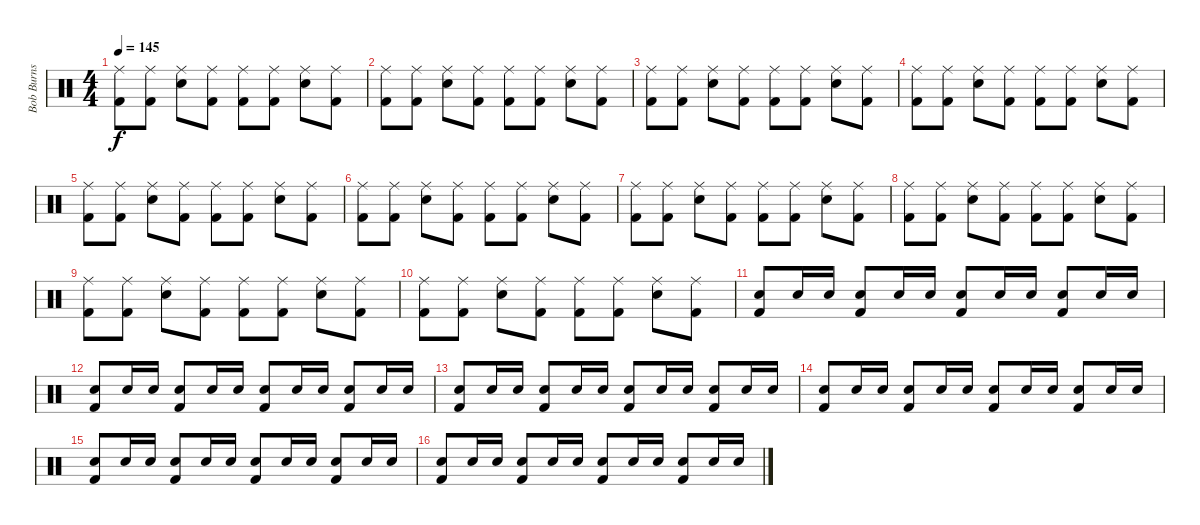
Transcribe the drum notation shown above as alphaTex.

\track ("Bob Burns" "Bob Burns") {instrument percussion}
\staff {score}
\articulation defaults
\ts (4 4)
\tempo 145
\clef neutral
\ks c
("Ride (middle)" "Kick (hit) 2").8{dy f} ("Ride (middle)" "Kick (hit) 2").8 ("Ride (middle)" "Electric Snare (hit)").8 ("Ride (middle)" "Kick (hit) 2").8 ("Ride (middle)" "Kick (hit) 2").8 ("Ride (middle)" "Kick (hit) 2").8 ("Ride (middle)" "Electric Snare (hit)").8 ("Ride (middle)" "Kick (hit) 2").8 |
("Ride (middle)" "Kick (hit) 2").8 ("Ride (middle)" "Kick (hit) 2").8 ("Ride (middle)" "Electric Snare (hit)").8 ("Ride (middle)" "Kick (hit) 2").8 ("Ride (middle)" "Kick (hit) 2").8 ("Ride (middle)" "Kick (hit) 2").8 ("Ride (middle)" "Electric Snare (hit)").8 ("Ride (middle)" "Kick (hit) 2").8 |
("Ride (middle)" "Kick (hit) 2").8 ("Ride (middle)" "Kick (hit) 2").8 ("Ride (middle)" "Electric Snare (hit)").8 ("Ride (middle)" "Kick (hit) 2").8 ("Ride (middle)" "Kick (hit) 2").8 ("Ride (middle)" "Kick (hit) 2").8 ("Ride (middle)" "Electric Snare (hit)").8 ("Ride (middle)" "Kick (hit) 2").8 |
("Ride (middle)" "Kick (hit) 2").8 ("Ride (middle)" "Kick (hit) 2").8 ("Ride (middle)" "Electric Snare (hit)").8 ("Ride (middle)" "Kick (hit) 2").8 ("Ride (middle)" "Kick (hit) 2").8 ("Ride (middle)" "Kick (hit) 2").8 ("Ride (middle)" "Electric Snare (hit)").8 ("Ride (middle)" "Kick (hit) 2").8 |
("Ride (middle)" "Kick (hit) 2").8 ("Ride (middle)" "Kick (hit) 2").8 ("Ride (middle)" "Electric Snare (hit)").8 ("Ride (middle)" "Kick (hit) 2").8 ("Ride (middle)" "Kick (hit) 2").8 ("Ride (middle)" "Kick (hit) 2").8 ("Ride (middle)" "Electric Snare (hit)").8 ("Ride (middle)" "Kick (hit) 2").8 |
("Ride (middle)" "Kick (hit) 2").8 ("Ride (middle)" "Kick (hit) 2").8 ("Ride (middle)" "Electric Snare (hit)").8 ("Ride (middle)" "Kick (hit) 2").8 ("Ride (middle)" "Kick (hit) 2").8 ("Ride (middle)" "Kick (hit) 2").8 ("Ride (middle)" "Electric Snare (hit)").8 ("Ride (middle)" "Kick (hit) 2").8 |
("Ride (middle)" "Kick (hit) 2").8 ("Ride (middle)" "Kick (hit) 2").8 ("Ride (middle)" "Electric Snare (hit)").8 ("Ride (middle)" "Kick (hit) 2").8 ("Ride (middle)" "Kick (hit) 2").8 ("Ride (middle)" "Kick (hit) 2").8 ("Ride (middle)" "Electric Snare (hit)").8 ("Ride (middle)" "Kick (hit) 2").8 |
("Ride (middle)" "Kick (hit) 2").8 ("Ride (middle)" "Kick (hit) 2").8 ("Ride (middle)" "Electric Snare (hit)").8 ("Ride (middle)" "Kick (hit) 2").8 ("Ride (middle)" "Kick (hit) 2").8 ("Ride (middle)" "Kick (hit) 2").8 ("Ride (middle)" "Electric Snare (hit)").8 ("Ride (middle)" "Kick (hit) 2").8 |
("Ride (middle)" "Kick (hit) 2").8 ("Ride (middle)" "Kick (hit) 2").8 ("Ride (middle)" "Electric Snare (hit)").8 ("Ride (middle)" "Kick (hit) 2").8 ("Ride (middle)" "Kick (hit) 2").8 ("Ride (middle)" "Kick (hit) 2").8 ("Ride (middle)" "Electric Snare (hit)").8 ("Ride (middle)" "Kick (hit) 2").8 |
("Ride (middle)" "Kick (hit) 2").8 ("Ride (middle)" "Kick (hit) 2").8 ("Ride (middle)" "Electric Snare (hit)").8 ("Ride (middle)" "Kick (hit) 2").8 ("Ride (middle)" "Kick (hit) 2").8 ("Ride (middle)" "Kick (hit) 2").8 ("Ride (middle)" "Electric Snare (hit)").8 ("Ride (middle)" "Kick (hit) 2").8 |
("Electric Snare (hit)" "Kick (hit) 2").8 "Electric Snare (hit)".16 "Electric Snare (hit)".16 ("Electric Snare (hit)" "Kick (hit) 2").8 "Electric Snare (hit)".16 "Electric Snare (hit)".16 ("Electric Snare (hit)" "Kick (hit) 2").8 "Electric Snare (hit)".16 "Electric Snare (hit)".16 ("Electric Snare (hit)" "Kick (hit) 2").8 "Electric Snare (hit)".16 "Electric Snare (hit)".16 |
("Electric Snare (hit)" "Kick (hit) 2").8 "Electric Snare (hit)".16 "Electric Snare (hit)".16 ("Electric Snare (hit)" "Kick (hit) 2").8 "Electric Snare (hit)".16 "Electric Snare (hit)".16 ("Electric Snare (hit)" "Kick (hit) 2").8 "Electric Snare (hit)".16 "Electric Snare (hit)".16 ("Electric Snare (hit)" "Kick (hit) 2").8 "Electric Snare (hit)".16 "Electric Snare (hit)".16 |
("Electric Snare (hit)" "Kick (hit) 2").8 "Electric Snare (hit)".16 "Electric Snare (hit)".16 ("Electric Snare (hit)" "Kick (hit) 2").8 "Electric Snare (hit)".16 "Electric Snare (hit)".16 ("Electric Snare (hit)" "Kick (hit) 2").8 "Electric Snare (hit)".16 "Electric Snare (hit)".16 ("Electric Snare (hit)" "Kick (hit) 2").8 "Electric Snare (hit)".16 "Electric Snare (hit)".16 |
("Electric Snare (hit)" "Kick (hit) 2").8 "Electric Snare (hit)".16 "Electric Snare (hit)".16 ("Electric Snare (hit)" "Kick (hit) 2").8 "Electric Snare (hit)".16 "Electric Snare (hit)".16 ("Electric Snare (hit)" "Kick (hit) 2").8 "Electric Snare (hit)".16 "Electric Snare (hit)".16 ("Electric Snare (hit)" "Kick (hit) 2").8 "Electric Snare (hit)".16 "Electric Snare (hit)".16 |
("Electric Snare (hit)" "Kick (hit) 2").8 "Electric Snare (hit)".16 "Electric Snare (hit)".16 ("Electric Snare (hit)" "Kick (hit) 2").8 "Electric Snare (hit)".16 "Electric Snare (hit)".16 ("Electric Snare (hit)" "Kick (hit) 2").8 "Electric Snare (hit)".16 "Electric Snare (hit)".16 ("Electric Snare (hit)" "Kick (hit) 2").8 "Electric Snare (hit)".16 "Electric Snare (hit)".16 |
("Electric Snare (hit)" "Kick (hit) 2").8 "Electric Snare (hit)".16 "Electric Snare (hit)".16 ("Electric Snare (hit)" "Kick (hit) 2").8 "Electric Snare (hit)".16 "Electric Snare (hit)".16 ("Electric Snare (hit)" "Kick (hit) 2").8 "Electric Snare (hit)".16 "Electric Snare (hit)".16 ("Electric Snare (hit)" "Kick (hit) 2").8 "Electric Snare (hit)".16 "Electric Snare (hit)".16
